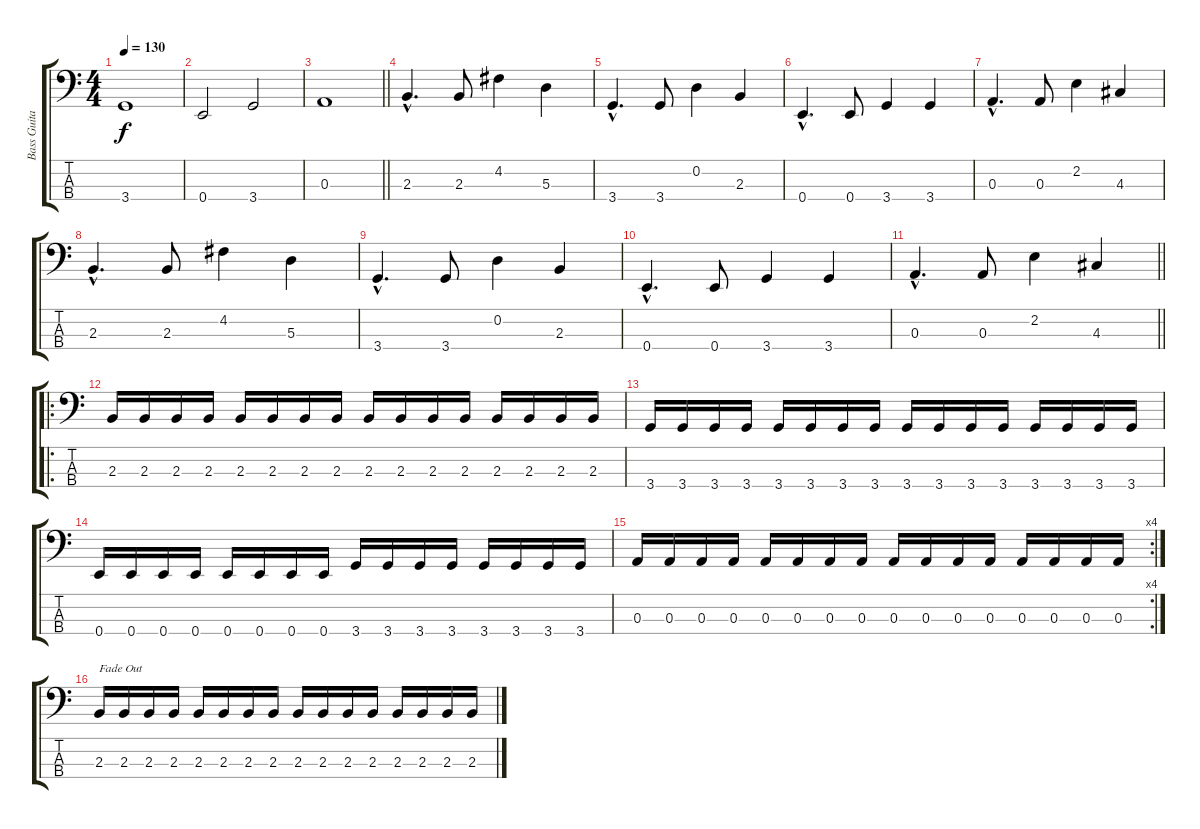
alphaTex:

\track ("Bass Guitar" "Bass Guita") {instrument electricbasspick}
\staff {score tabs}
\tuning (G2 D2 A1 E1) {hide}
\ts (4 4)
\tempo 130
\clef f4
\ks c
3.4.1{dy f} |
0.4.2 3.4.2 |
\barLineRight lightlight
0.3.1 |
2.3{hac}.4{d} 2.3.8 4.2.4 5.3.4 |
3.4{hac}.4{d} 3.4.8 0.2.4 2.3.4 |
0.4{hac}.4{d} 0.4.8 3.4.4 3.4.4 |
0.3{hac}.4{d} 0.3.8 2.2.4 4.3.4 |
2.3{hac}.4{d} 2.3.8 4.2.4 5.3.4 |
3.4{hac}.4{d} 3.4.8 0.2.4 2.3.4 |
0.4{hac}.4{d} 0.4.8 3.4.4 3.4.4 |
\barLineRight lightlight
0.3{hac}.4{d} 0.3.8 2.2.4 4.3.4 |
\ro
2.3.16 2.3.16 2.3.16 2.3.16 2.3.16 2.3.16 2.3.16 2.3.16 2.3.16 2.3.16 2.3.16 2.3.16 2.3.16 2.3.16 2.3.16 2.3.16 |
3.4.16 3.4.16 3.4.16 3.4.16 3.4.16 3.4.16 3.4.16 3.4.16 3.4.16 3.4.16 3.4.16 3.4.16 3.4.16 3.4.16 3.4.16 3.4.16 |
0.4.16 0.4.16 0.4.16 0.4.16 0.4.16 0.4.16 0.4.16 0.4.16 3.4.16 3.4.16 3.4.16 3.4.16 3.4.16 3.4.16 3.4.16 3.4.16 |
\rc 4
0.3.16 0.3.16 0.3.16 0.3.16 0.3.16 0.3.16 0.3.16 0.3.16 0.3.16 0.3.16 0.3.16 0.3.16 0.3.16 0.3.16 0.3.16 0.3.16 |
2.3.16{txt "Fade Out" volume 0} 2.3.16 2.3.16 2.3.16 2.3.16 2.3.16 2.3.16 2.3.16 2.3.16 2.3.16 2.3.16 2.3.16 2.3.16 2.3.16 2.3.16 2.3.16
